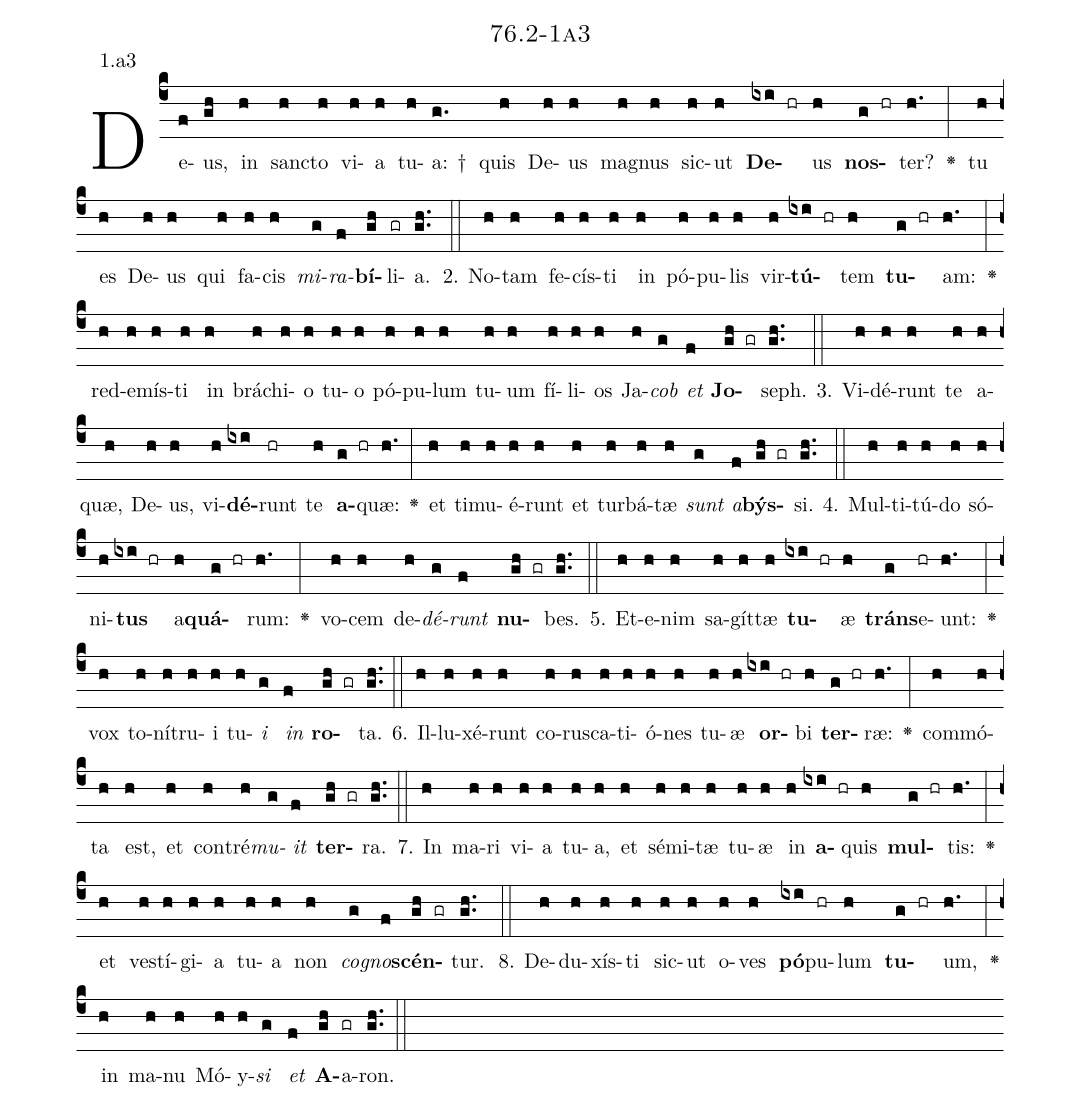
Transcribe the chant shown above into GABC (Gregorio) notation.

name: 76.2-1a3;
annotation: 1.a3;
%%
(c4)De(f)us,(gh) in(h) sanc(h)to(h) vi(h)a(h) tu(h)a: †(g.) quis(h) De(h)us(h) ma(h)gnus(h) sic(h)ut(h) <b>De</b>(ixi hr)us(h) <b>nos</b>(g hr)ter?(h.) <v>\greheightstar</v>(:) tu(h) es(h) De(h)us(h) qui(h) fa(h)cis(h) <i>mi</i>(g)<i>ra</i>(f)<b>bí</b>(gh)li(gr)a.(gh..) (::)
2. No(h)tam(h) fe(h)cís(h)ti(h) in(h) pó(h)pu(h)lis(h) vir(h)<b>tú</b>(ixi hr)tem(h) <b>tu</b>(g hr)am:(h.) <v>\greheightstar</v>(:) red(h)e(h)mís(h)ti(h) in(h) brá(h)chi(h)o(h) tu(h)o(h) pó(h)pu(h)lum(h) tu(h)um(h) fí(h)li(h)os(h) Ja(h)<i>cob</i>(g) <i>et</i>(f) <b>Jo</b>(gh gr)seph.(gh..) (::)
3. Vi(h)dé(h)runt(h) te(h) a(h)quæ,(h) De(h)us,(h) vi(h)<b>dé</b>(ixi)runt(hr) te(h) <b>a</b>(g hr)quæ:(h.) <v>\greheightstar</v>(:) et(h) ti(h)mu(h)é(h)runt(h) et(h) tur(h)bá(h)tæ(h) <i>sunt</i>(g) <i>a</i>(f)<b>býs</b>(gh gr)si.(gh..) (::)
4. Mul(h)ti(h)tú(h)do(h) só(h)ni(h)<b>tus</b>(ixi hr) a(h)<b>quá</b>(g hr)rum:(h.) <v>\greheightstar</v>(:) vo(h)cem(h) de(h)<i>dé</i>(g)<i>runt</i>(f) <b>nu</b>(gh gr)bes.(gh..) (::)
5. Et(h)e(h)nim(h) sa(h)gít(h)tæ(h) <b>tu</b>(ixi hr)æ(h) <b>tráns</b>(g)e(hr)unt:(h.) <v>\greheightstar</v>(:) vox(h) to(h)ní(h)tru(h)i(h) tu(h)<i>i</i>(g) <i>in</i>(f) <b>ro</b>(gh gr)ta.(gh..) (::)
6. Il(h)lu(h)xé(h)runt(h) co(h)rus(h)ca(h)ti(h)ó(h)nes(h) tu(h)æ(h) <b>or</b>(ixi hr)bi(h) <b>ter</b>(g hr)ræ:(h.) <v>\greheightstar</v>(:) com(h)mó(h)ta(h) est,(h) et(h) con(h)tré(h)<i>mu</i>(g)<i>it</i>(f) <b>ter</b>(gh gr)ra.(gh..) (::)
7. In(h) ma(h)ri(h) vi(h)a(h) tu(h)a,(h) et(h) sé(h)mi(h)tæ(h) tu(h)æ(h) in(h) <b>a</b>(ixi hr)quis(h) <b>mul</b>(g hr)tis:(h.) <v>\greheightstar</v>(:) et(h) ves(h)tí(h)gi(h)a(h) tu(h)a(h) non(h) <i>co</i>(g)<i>gno</i>(f)<b>scén</b>(gh gr)tur.(gh..) (::)
8. De(h)du(h)xís(h)ti(h) sic(h)ut(h) o(h)ves(h) <b>pó</b>(ixi)pu(hr)lum(h) <b>tu</b>(g hr)um,(h.) <v>\greheightstar</v>(:) in(h) ma(h)nu(h) Mó(h)y(h)<i>si</i>(g) <i>et</i>(f) <b>A</b>(gh)a(gr)ron.(gh..) (::)
